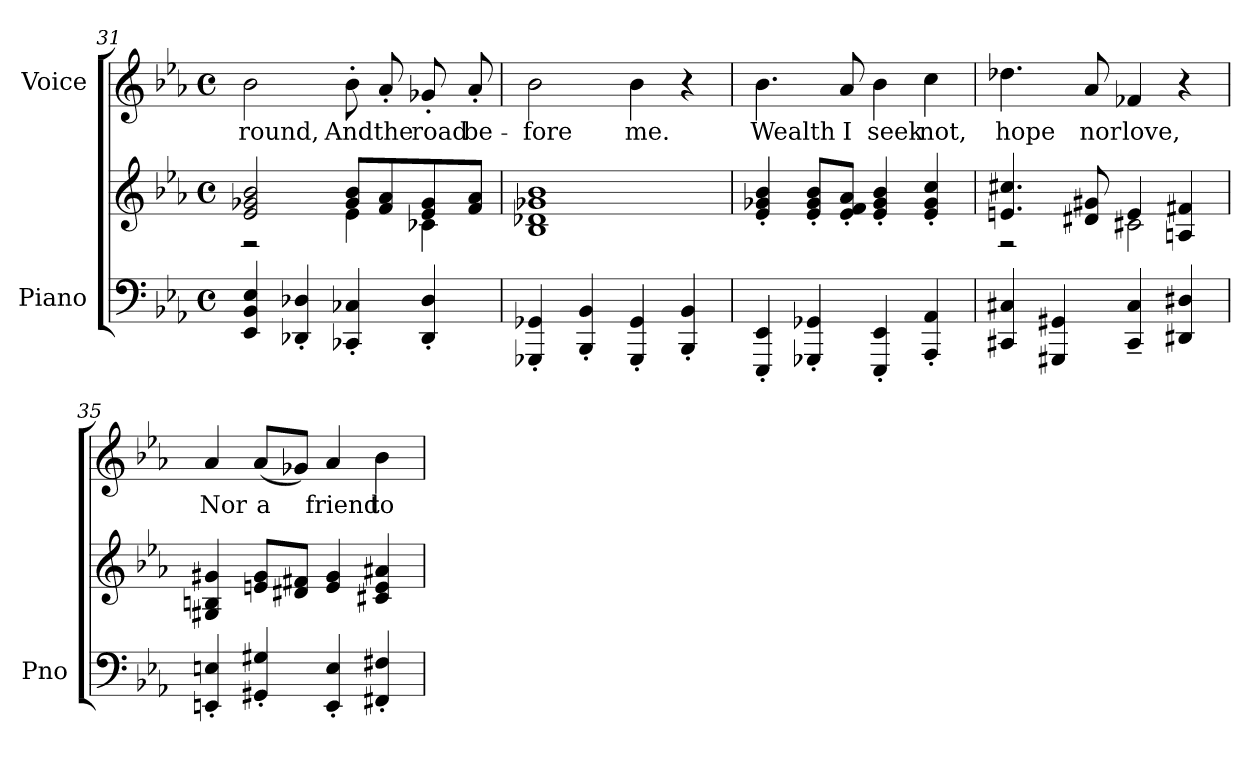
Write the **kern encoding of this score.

**kern	**kern	**kern	**text
*part2	*part2	*part1	*part1
*staff3	*staff2	*staff1	*staff1
*I"Piano	*	*I"Voice	*
*I'Pno	*	*	*
*clefF4	*clefG2	*clefG2	*
*k[b-e-a-]	*k[b-e-a-]	*k[b-e-a-]	*
*M4/4	*M4/4	*M4/4	*
*met(c)	*met(c)	*met(c)	*
=31	=31	=31	=31
*	*^	*	*
!	!	!	!	!LO:LY:b
4EE-/ 4BB-/ 4E-/	2e-/ 2g-X/ 2b-/	2r	2b-\	-round,
4DD-X/' 4D-X/'	.	.	.	.
!	!	!	!	!LO:LY:b
4CC-X/' 4C-X/'	8g-/ 8b-/L	4e-\	8b-'\	And
!	!	!	!	!LO:LY:b
.	8f/ 8a-/	.	8a-'/	the
!	!	!	!	!LO:LY:b
4DD-/' 4D-/'	8e-/ 8g-/	4c-X\	8g-X'/	road
!	!	!	!	!LO:LY:b
.	8f/ 8a-/J	.	8a-'/	be-
*	*v	*v	*	*
!!LO:LB:g=z
=32	=32	=32	=32
!	!	!	!LO:LY:b
4GGG-X/' 4GG-X/'	1B- 1d-X 1g-X 1b-	2b-\	-fore
4BBB-/' 4BB-/'	.	.	.
!	!	!	!LO:LY:b
4GGG-/' 4GG-/'	.	4b-\	me.
4BBB-/' 4BB-/'	.	4r	.
=33	=33	=33	=33
!	!	!	!LO:LY:b
4EEE-/' 4EE-/'	4e-/' 4g-X/' 4b-/'	4.b-\	Wealth
4GGG-X/' 4GG-X/'	8e-/' 8g-/' 8b-/'L	.	.
!	!	!	!LO:LY:b
.	8e-/' 8f/' 8a-/'J	8a-/	I
!	!	!	!LO:LY:b
4EEE-/' 4EE-/'	4e-/' 4g-/' 4b-/'	4b-\	seek
!	!	!	!LO:LY:b
4AAA-/' 4AA-/'	4e-/' 4g-/' 4cc/'	4cc\	not,
=34	=34	=34	=34
*	*^	*	*
!	!	!	!	!LO:LY:b
4CC#X/ 4C#X/	4.en/ 4.cc#X/	2r	4.dd-X\	hope
4GGG#X/ 4GG#X/	.	.	.	.
!	!	!	!	!LO:LY:b
.	8d#X/ 8g#X/	.	8a-/	nor
!	!	!	!	!LO:LY:b
4CC#/~ 4C#/~	4e/	2c#X\	4f-X/	love,
4DD#X/ 4D#X/	4An/ 4f#X/	.	4r	.
*	*v	*v	*	*
=35	=35	=35	=35
!	!	!	!LO:LY:b
4EEn/' 4En/'	4G#X/ 4Bn/ 4g#X/	4a-/	Nor
!	!	!	!LO:LY:b
4GG#X/' 4G#X/'	8en/ 8g#/L	(8a-/L	a
.	8d#X/ 8f#X/J	8g-X/J)	.
!	!	!	!LO:LY:b
4EE/' 4E/'	4e/ 4g#/	4a-/	friend
!	!	!	!LO:LY:b
4FF#X/' 4F#X/'	4c#X/ 4e/ 4a#X/	4b-\	to
=	=	=	=
*-	*-	*-	*-
